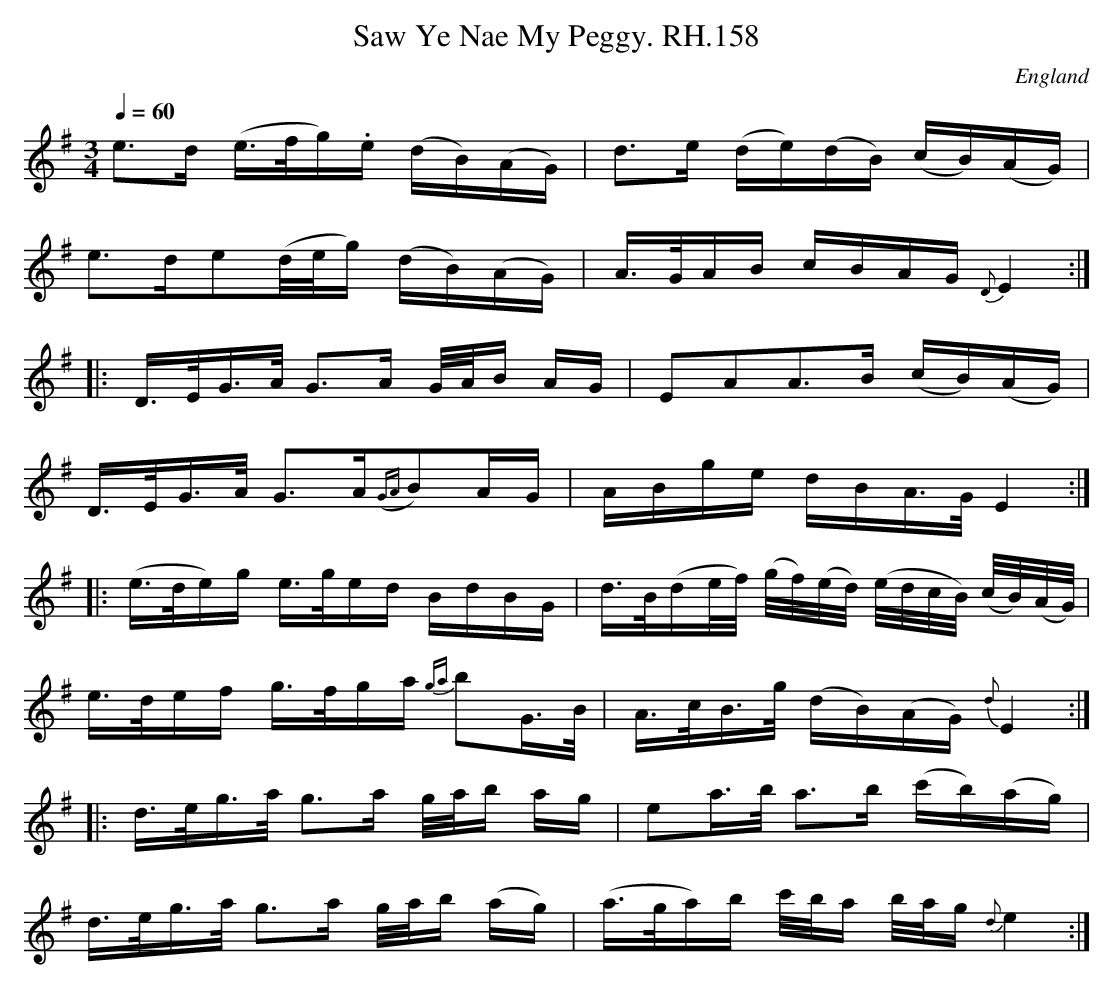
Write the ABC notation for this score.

X:1
T:Saw Ye Nae My Peggy. RH.158
L:1/16
M:3/4
O:England
Q:1/4=60
K:Em
e3d (e>fg).e (dB)(AG)|d3e (de)(dB) (cB)(AG)|!
e3de2(d/e/g) (dB)(AG)|A>GAB cBAG{D}E4:|!
|:D>EG>A G3A G/A/B AG|E2A2A3B (cB)(AG)|!
D>EG>A G3A({GA}B2)AG|ABge dBA>GE4:|!
|:(e>de)g e>ged BdBG|\
d>B(de/f/) (g/f/)(e/d/) (e/d/c/B/) (c/B/)(A/G/)|!
e>def g>fga {ga}b2G>B|A>cB>g (dB)(AG){d}E4:|!
|:d>eg>a g3a g/a/b ag|e2a>b a3b (c'b)(ag)|!
d>eg>a g3a g/a/b (ag)|(a>ga)b c'/b/a b/a/g {d}e4:|
